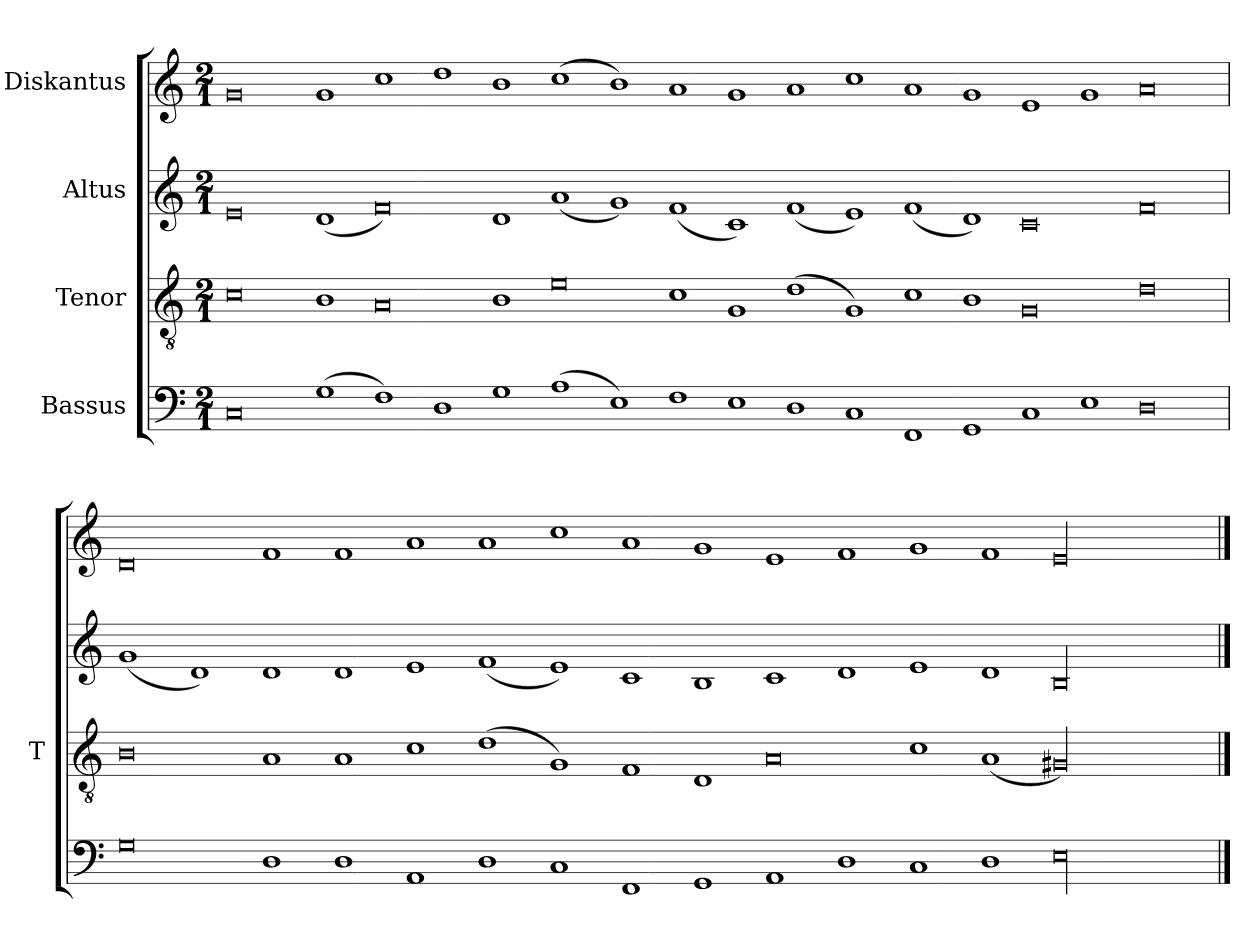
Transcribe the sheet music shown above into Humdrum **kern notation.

**kern	**kern	**kern	**kern
*part4	*part3	*part2	*part1
*staff4	*staff3	*staff2	*staff1
*I"Bassus	*I"Tenor	*I"Altus	*I"Diskantus
*	*I'T	*	*
*clefF4	*clefGv2	*clefG2	*clefG2
*k[]	*k[]	*k[]	*k[]
*M2/1	*M2/1	*M2/1	*M2/1
=	=	=	=
0C	0c	0e	0g
(1G	1B	(1d	1g
1F)	0A	0f)	1cc
1D	.	.	1dd
1G	1B	1d	1b
(1A	0e	(1a	(1cc
1E)	.	1g)	1b)
1F	1c	(1f	1a
1E	1G	1c)	1g
1D	(1d	(1f	1a
1C	1G)	1e)	1cc
1FF	1c	(1f	1a
1GG	1B	1d)	1g
1C	0G	0c	1e
1E	.	.	1g
0D	0d	0f	0a
=	=	=	=
0G	0B	(1g	0d
.	.	1d)	.
1D	1A	1d	1f
1D	1A	1d	1f
1AA	1c	1e	1a
1D	(1d	(1f	1a
1C	1G)	1e)	1cc
1FF	1F	1c	1a
1GG	1D	1B	1g
1AA	0A	1c	1e
1D	.	1d	1f
1C	1c	1e	1g
1D	(1A	1d	1f
00E	00G#X)	00B	00e
==	==	==	==
*-	*-	*-	*-
